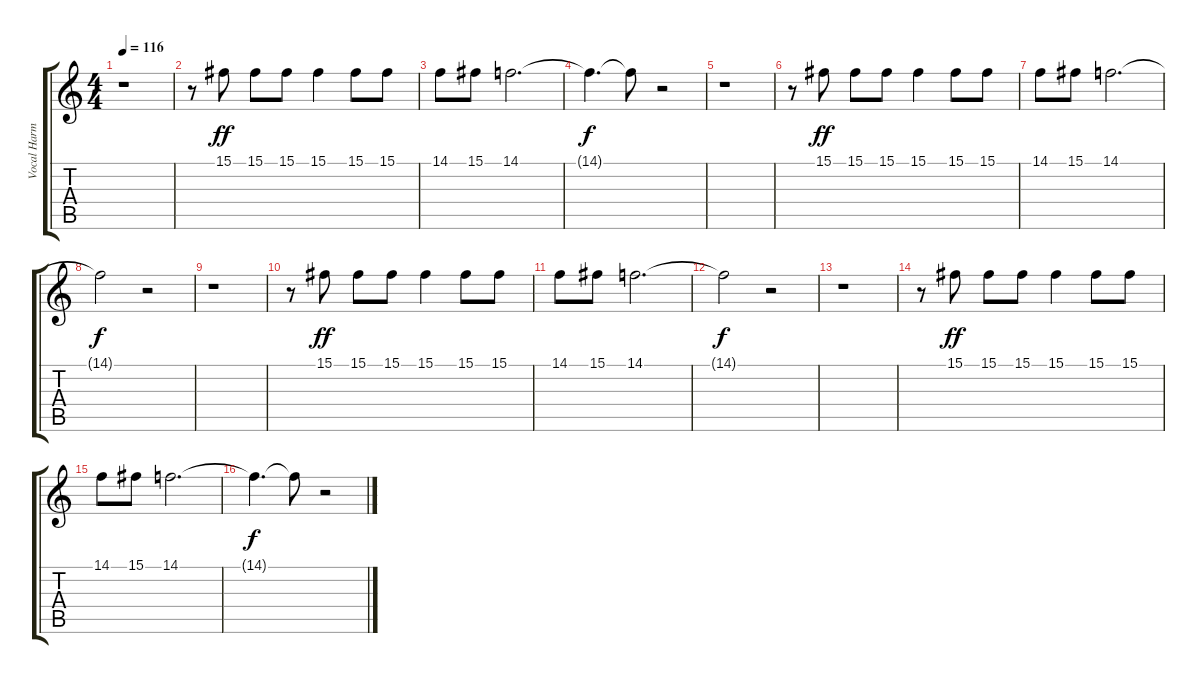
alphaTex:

\track ("Vocal Harmony" "Vocal Harm") {instrument choiraahs}
\staff {score tabs}
\tuning (Eb4 Bb3 Gb3 Db3 Ab2 Eb2) {hide}
\ts (4 4)
\tempo 116
\clef g2
\ks c
r.1{dy f} |
r.8 15.1.8{dy ff} 15.1.8 15.1.8 15.1.4 15.1.8 15.1.8 |
14.1.8 15.1.8 14.1.2{d} |
14.1{t}.4{d dy f} 14.1{t}.8 r.2 |
r.1 |
r.8 15.1.8{dy ff} 15.1.8 15.1.8 15.1.4 15.1.8 15.1.8 |
14.1.8 15.1.8 14.1.2{d} |
14.1{t}.2{dy f} r.2 |
r.1 |
r.8 15.1.8{dy ff} 15.1.8 15.1.8 15.1.4 15.1.8 15.1.8 |
14.1.8 15.1.8 14.1.2{d} |
14.1{t}.2{dy f} r.2 |
r.1 |
r.8 15.1.8{dy ff} 15.1.8 15.1.8 15.1.4 15.1.8 15.1.8 |
14.1.8 15.1.8 14.1.2{d} |
14.1{t}.4{d dy f} 14.1{t}.8 r.2
